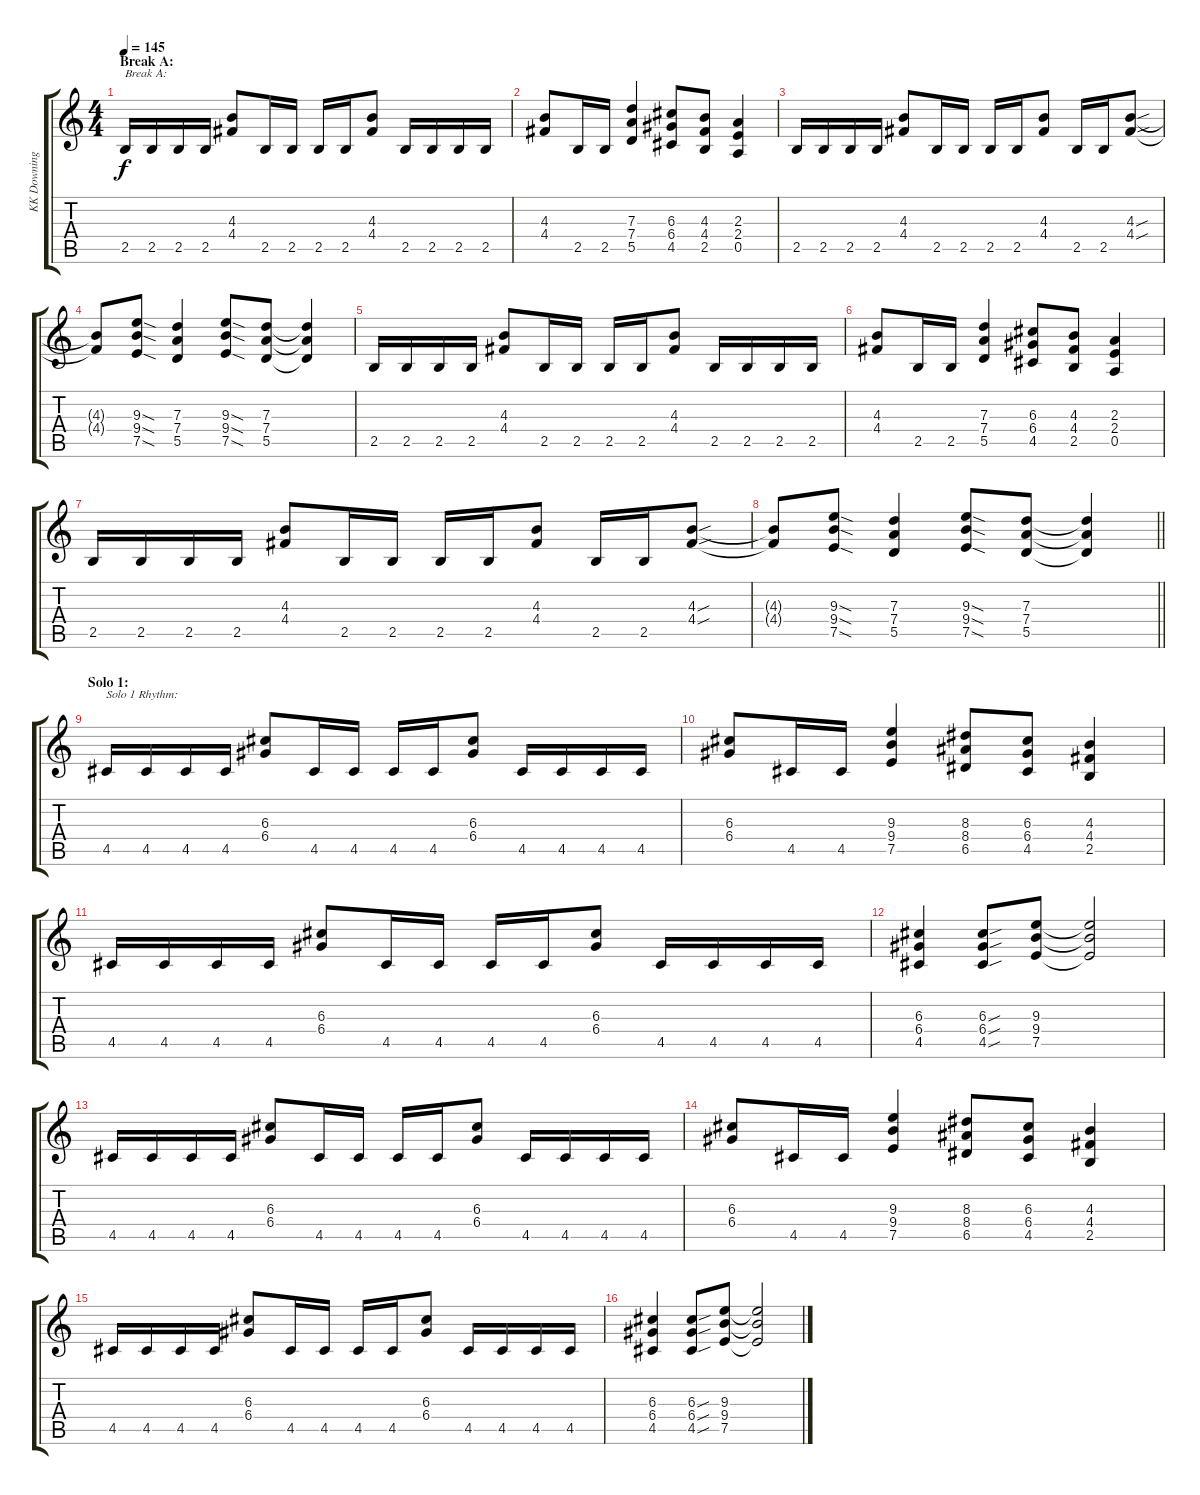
\track ("KK Downing" "KK Downing") {instrument distortionguitar}
\staff {score tabs}
\tuning (E4 B3 G3 D3 A2 E2) {hide}
\ts (4 4)
\section ("" "Break A:")
\tempo 145
\clef g2
\ks c
2.5.16{txt "Break A:" dy f} 2.5.16 2.5.16 2.5.16 (4.3 4.4).8 2.5.16 2.5.16 2.5.16 2.5.16 (4.3 4.4).8 2.5.16 2.5.16 2.5.16 2.5.16 |
(4.3 4.4).8 2.5.16 2.5.16 (7.3 7.4 5.5).4 (6.3 6.4 4.5).8 (4.3 4.4 2.5).8 (2.3 2.4 0.5).4 |
2.5.16 2.5.16 2.5.16 2.5.16 (4.3 4.4).8 2.5.16 2.5.16 2.5.16 2.5.16 (4.3 4.4).8 2.5.16 2.5.16 (4.3{sou} 4.4{sou}).8 |
(4.3{t} 4.4{t}).8 (9.3{sod} 9.4{sod} 7.5{sod}).8 (7.3 7.4 5.5).4 (9.3{sod} 9.4{sod} 7.5{sod}).8 (7.3 7.4 5.5).8 (7.3{t} 7.4{t} 5.5{t}).4 |
2.5.16 2.5.16 2.5.16 2.5.16 (4.3 4.4).8 2.5.16 2.5.16 2.5.16 2.5.16 (4.3 4.4).8 2.5.16 2.5.16 2.5.16 2.5.16 |
(4.3 4.4).8 2.5.16 2.5.16 (7.3 7.4 5.5).4 (6.3 6.4 4.5).8 (4.3 4.4 2.5).8 (2.3 2.4 0.5).4 |
2.5.16 2.5.16 2.5.16 2.5.16 (4.3 4.4).8 2.5.16 2.5.16 2.5.16 2.5.16 (4.3 4.4).8 2.5.16 2.5.16 (4.3{sou} 4.4{sou}).8 |
\barLineRight lightlight
(4.3{t} 4.4{t}).8 (9.3{sod} 9.4{sod} 7.5{sod}).8 (7.3 7.4 5.5).4 (9.3{sod} 9.4{sod} 7.5{sod}).8 (7.3 7.4 5.5).8 (7.3{t} 7.4{t} 5.5{t}).4 |
\section ("" "Solo 1:")
4.5.16{txt "Solo 1 Rhythm:"} 4.5.16 4.5.16 4.5.16 (6.3 6.4).8 4.5.16 4.5.16 4.5.16 4.5.16 (6.3 6.4).8 4.5.16 4.5.16 4.5.16 4.5.16 |
(6.3 6.4).8 4.5.16 4.5.16 (9.3 9.4 7.5).4 (8.3 8.4 6.5).8 (6.3 6.4 4.5).8 (4.3 4.4 2.5).4 |
4.5.16 4.5.16 4.5.16 4.5.16 (6.3 6.4).8 4.5.16 4.5.16 4.5.16 4.5.16 (6.3 6.4).8 4.5.16 4.5.16 4.5.16 4.5.16 |
(6.3 6.4 4.5).4 (6.3{sou} 6.4{sou} 4.5{sou}).8 (9.3 9.4 7.5).8 (9.3{t} 9.4{t} 7.5{t}).2 |
4.5.16 4.5.16 4.5.16 4.5.16 (6.3 6.4).8 4.5.16 4.5.16 4.5.16 4.5.16 (6.3 6.4).8 4.5.16 4.5.16 4.5.16 4.5.16 |
(6.3 6.4).8 4.5.16 4.5.16 (9.3 9.4 7.5).4 (8.3 8.4 6.5).8 (6.3 6.4 4.5).8 (4.3 4.4 2.5).4 |
4.5.16 4.5.16 4.5.16 4.5.16 (6.3 6.4).8 4.5.16 4.5.16 4.5.16 4.5.16 (6.3 6.4).8 4.5.16 4.5.16 4.5.16 4.5.16 |
(6.3 6.4 4.5).4 (6.3{sou} 6.4{sou} 4.5{sou}).8 (9.3 9.4 7.5).8 (9.3{t} 9.4{t} 7.5{t}).2
